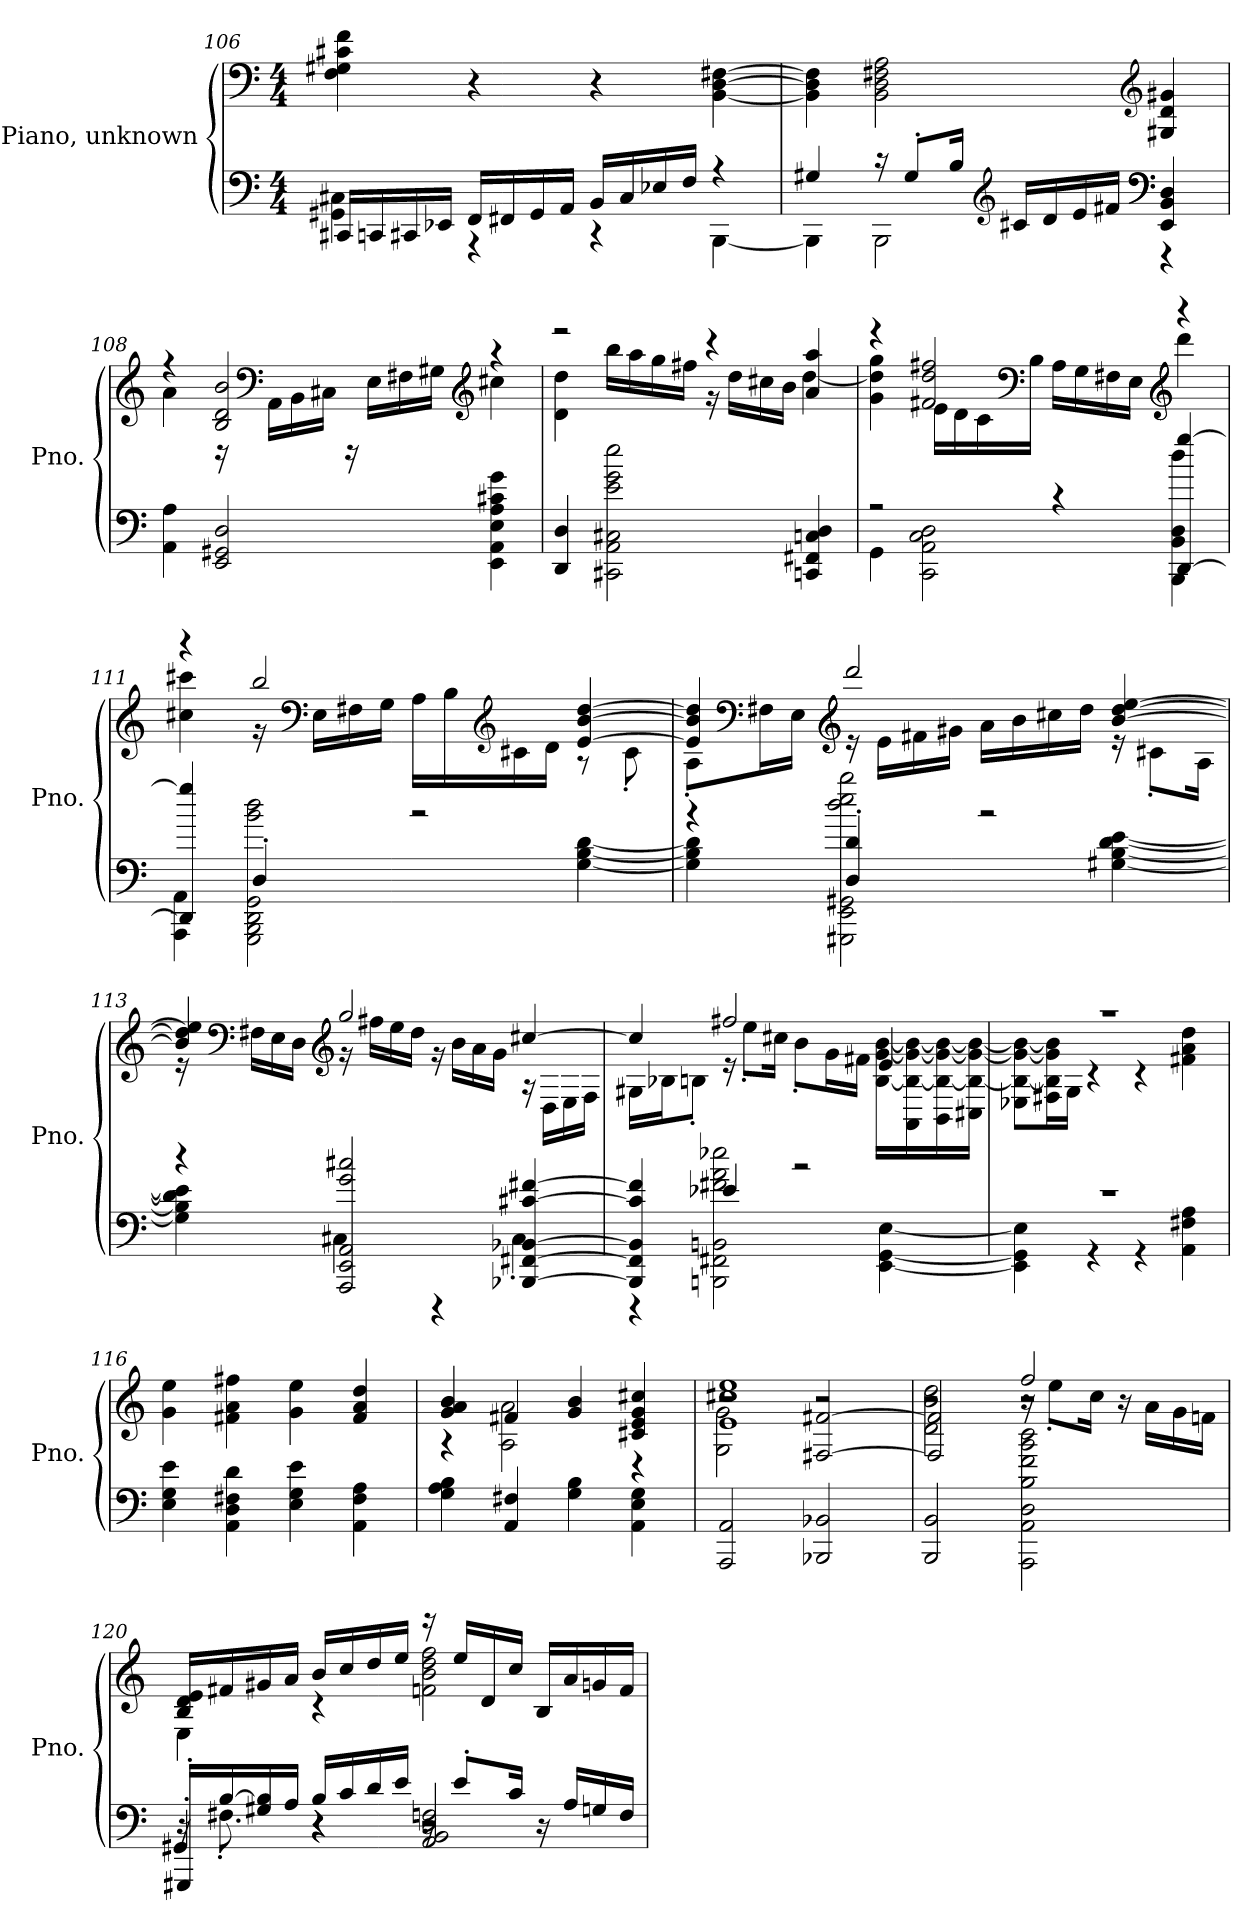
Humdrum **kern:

**kern	**kern
*part1	*part1
*staff2	*staff1
*I"Piano, unknown	*
*I'Pno.	*
!!LO:LB:g=z
*clefF4	*clefF4
*k[]	*k[]
*M4/4	*M4/4
=106	=106
*^	*
16CC#X/LL	4GG#X\ 4C#X\	4F\ 4G#X\ 4c#X\ 4f\
16CCn/	.	.
16CC#X/	.	.
16EE-X/JJ	.	.
16FF/LL	4r	4r
16FF#X/	.	.
16GG#/	.	.
16AA/JJ	.	.
16BB/LL	4r	4r
16C#/	.	.
16E-X/	.	.
16F/JJ	.	.
4r	[4BBB\	[4BB\ [4D\ [4F#X\
=107	=107	=107
4G#X/	4BBB\]	4BB\] 4D\] 4F#\]
16r	2BBB\	2BB\ 2D\ 2F#X\ 2A\
8G#'/L	.	.
16B/Jk	.	.
*clefG2	*	*
16c#X/LL	.	.
16d/	.	.
16e/	.	.
16f#X/JJ	.	.
*clefF4	*	*clefG2
4EE/ 4BB/ 4D/	4r	4G#X/ 4d/ 4g#X/
*v	*v	*
!!LO:LB:g=z
=108	=108
*	*^
4AA\ 4A\	4r	4a\
2EE/ 2GG#X/ 2D/	2B/ 2d/ 2b/	16r
*	*clefF4	*
.	.	16AA\LL
.	.	16BB\
.	.	16C#X\JJ
.	.	16r
.	.	16E\LL
.	.	16F#X\
.	.	16G#X\JJ
*	*clefG2	*
4EE\ 4AA\ 4E\ 4A\ 4c#X\ 4g\	4r	4cc#X\
=109	=109	=109
4DD/ 4D/	2r	4d\ 4dd\
2CC#X\ 2AA\ 2C#X\ 2e\ 2g\ 2ee\	.	16bb\LL
.	.	16aa\
.	.	16gg\
.	.	16ff#X\JJ
.	4r	16r
.	.	16dd\LL
.	.	16cc#X\
.	.	16b\JJ
4CCn/ 4FF#X/ 4Cn/ 4D/	4a/ 4aa/	[4dd\
!!LO:LB:g=z	!!
=110	=110	=110
*^	*	*
2r	4GG\	4r	4g\ 4dd\] 4gg\
.	2CC\ 2AA\ 2C\ 2D\	2f#X/ 2dd/ 2ff#X/	16e\LL
.	.	.	16d\
.	.	.	16c\
*	*	*clefF4	*
.	.	.	16B\JJ
4r	.	.	16A\LL
.	.	.	16G\
.	.	.	16F#X\
.	.	.	16E\JJ
*	*	*clefG2	*
[4DD/ [4gg/	4BBB\ 4BB\ 4D\ 4dd\	4r	4ddd\
=111	=111	=111	=111
4DD/] 4gg/]	4AAA\ 4AA\	4r	4cc#X\ 4ccc#X\
4D'/	2GGG\ 2BBB\ 2DD\ 2GG\ 2b\ 2dd\	2bb/	16r
*	*	*clefF4	*
.	.	.	16E\LL
.	.	.	16F#X\
.	.	.	16G\JJ
2r	.	.	16A\LL
.	.	.	16B\
*	*	*clefG2	*
.	.	.	16c#X\
.	.	.	16d\JJ
.	[4G\ [4B\ [4d\	[4e/ [4b/ [4dd/	8r
.	.	.	8c#'\
!!LO:PB:g=z	!!
=112	=112	=112	=112
4r	4G\] 4B\] 4d\]	4e/] 4b/] 4dd/]	8A'\L
*	*	*clefF4	*
.	.	.	16F#X\L
.	.	.	16E\JJ
*	*	*clefG2	*
4D/' 4d/'	2GGG#X\ 2EE\ 2GG#X\ 2dd\ 2ee\ 2bb\	2ddd/	16r
.	.	.	16e\LL
.	.	.	16f#X\
.	.	.	16g#X\JJ
2r	.	.	16a\LL
.	.	.	16b\
.	.	.	16cc#X\
.	.	.	16dd\JJ
.	[4G#X\ [4B\ [4d\ [4e\	[4b/ [4dd/ [4ee/	16r
.	.	.	8c#X'\L
.	.	.	16A\Jk
=113	=113	=113	=113
4r	4G#\] 4B\] 4d\] 4e\]	4b/] 4dd/] 4ee/]	16r
*	*	*clefF4	*
.	.	.	16F#X\LL
.	.	.	16E\
.	.	.	16D\JJ
*	*	*clefG2	*
2AAA/ 2EE/ 2AA/ 2g/ 2cc#X/	4C#X\	2gg/	16r
.	.	.	16ff#X\LL
.	.	.	16ee\
.	.	.	16dd\JJ
.	4r	.	16r
.	.	.	16b\LL
.	.	.	16a\
.	.	.	16g\JJ
[4BBB-X/ [4FF#X/ [4BB-X/ [4c#X/ [4f#X/	4C#'\	[4cc#X/	16r
.	.	.	16D\LL
.	.	.	16E\
.	.	.	16F#\JJ
!!LO:LB:g=z	!!
=114	=114	=114	=114
4BBB-/] 4FF#/] 4BB-/] 4c#/] 4f#/]	4r	4cc#/]	16G#X\LL
.	.	.	16B-X\J
.	.	.	8Bn'\J
4e-X/	2BBBn\ 2FF#X\ 2BBn\ 2f#X\ 2a\ 2ee-X\	2ff#X/	16r
.	.	.	8ee'\L
.	.	.	16cc#X\Jk
2r	.	.	8b'\L
.	.	.	16g\L
.	.	.	16f#X\JJ
.	[4EE\ [4GG\ [4E\	4e/	[16B\ [16g\ [16b\LL
.	.	.	16AA\ 16B\_ 16g\_ 16b\_
.	.	.	16BB\ 16B\_ 16g\_ 16b\_
.	.	.	16C#X\ 16B\_ 16g\_ 16b\_JJ
=115	=115	=115	=115
1r	4EE\] 4GG\] 4E\]	1r	8E-X\ 8B\_ 8g\_ 8b\_L
.	.	.	16F#X\ 16B\] 16g\] 16b\]L
.	.	.	16G\JJ
.	4r	.	4r
.	4r	.	4r
.	4AA\ 4F#X\ 4A\	.	4f#X\ 4a\ 4dd\
*v	*v	*	*
*	*v	*v
=116	=116
4E\ 4G\ 4e\	4g\ 4ee\
4AA\ 4D\ 4F#X\ 4d\	4f#X\ 4a\ 4ff#X\
4E\ 4G\ 4e\	4g\ 4ee\
4AA\ 4F#\ 4A\	4f#/ 4a/ 4dd/
=117	=117
*	*^
4G\ 4A\ 4B\	4g/ 4a/ 4b/	4r
4AA/ 4F#X/	4f#X/	2A\ 2a\
4G\ 4B\	4g/ 4b/	.
4AA\ 4E\ 4G\	4c#X/ 4e/ 4g/ 4cc#X/	4r
!!LO:LB:g=z
=118	=118	=118
*	*	*^
2AAA/ 2AA/	1e 1cc#X 1ee	2G\ 2g\	2r
2BBB-X/ 2BB-X/	.	2r	[2F#X/ [2f#X/
=119	=119	=119	=119
2BBB/ 2BB/	2r	2d\ 2b\ 2dd\	2F#/] 2f#/]
2AAA\ 2AA\ 2D\ 2B\ 2f\ 2b\ 2dd\	2ff/	16r	2r
.	.	8ee'\L	.
.	.	16cc\Jk	.
.	.	16r	.
.	.	16a\LL	.
.	.	16g\	.
.	.	16fn\JJ	.
*	*	*v	*v
=120	=120	=120
*^	*	*
*	*^	*	*
16GGG#X'/LL	16r	4GG#X'/	16B/ 16d/ 16e/LL	4E\
[16B/	8.F#X'\	.	16f#X/	.
16G#X/ 16B/]	.	.	16g#X/	.
16A/JJ	.	.	16a/JJ	.
16B/LL	4r	4r	16b/LL	4r
16c/	.	.	16cc/	.
16d/	.	.	16dd/	.
16e/JJ	.	.	16ee/JJ	.
16r	2r	2AA/ 2BB/ 2D/ 2Fn/	16r	2fn\ 2b\ 2dd\ 2ff\
8e'/L	.	.	16ee/LL	.
.	.	.	16d/	.
16c/Jk	.	.	16cc/JJ	.
16r	.	.	16B/LL	.
16A/LL	.	.	16a/	.
16Gn/	.	.	16gn/	.
16F/JJ	.	.	16f/JJ	.
*v	*v	*v	*	*
*	*v	*v
=	=
*-	*-
